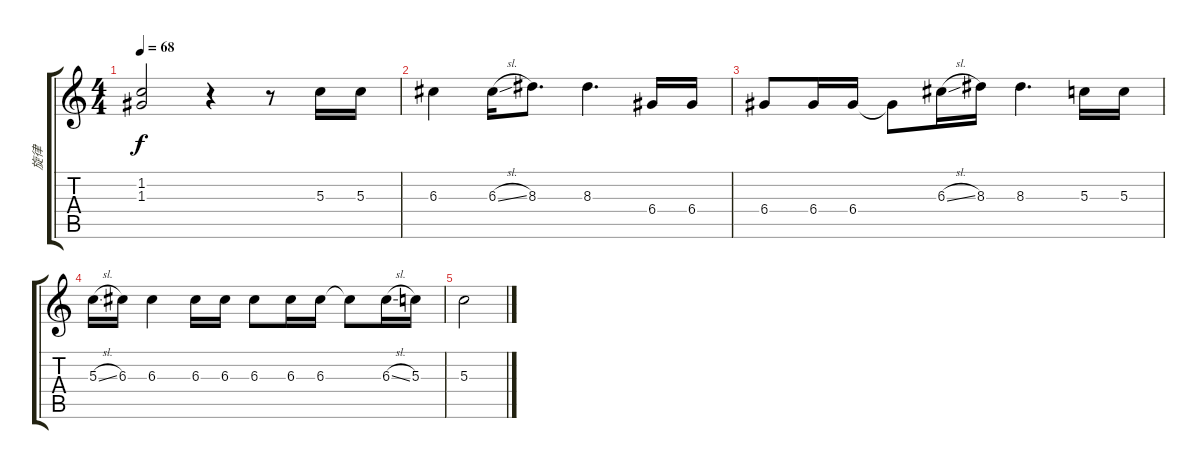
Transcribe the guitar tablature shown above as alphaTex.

\track ("旋律" "旋律") {instrument overdrivenguitar}
\staff {score tabs}
\tuning (E4 B3 G3 D3 A2 E2) {hide}
\ts (4 4)
\tempo 68
\clef g2
\ks c
(1.2 1.3).2{dy f} r.4 r.8 5.3.16 5.3.16 |
6.3.4 6.3{sl}.16 8.3.8{d} 8.3.4{d} 6.4.16 6.4.16 |
6.4.8 6.4.16 6.4.16 6.4{t}.8 6.3{sl}.16 8.3.16 8.3.4{d} 5.3.16 5.3.16 |
5.3{sl}.16 6.3.16 6.3.4 6.3.16 6.3.16 6.3.8 6.3.16 6.3.16 6.3{t}.8 6.3{sl}.16 5.3.16 |
5.3.2
